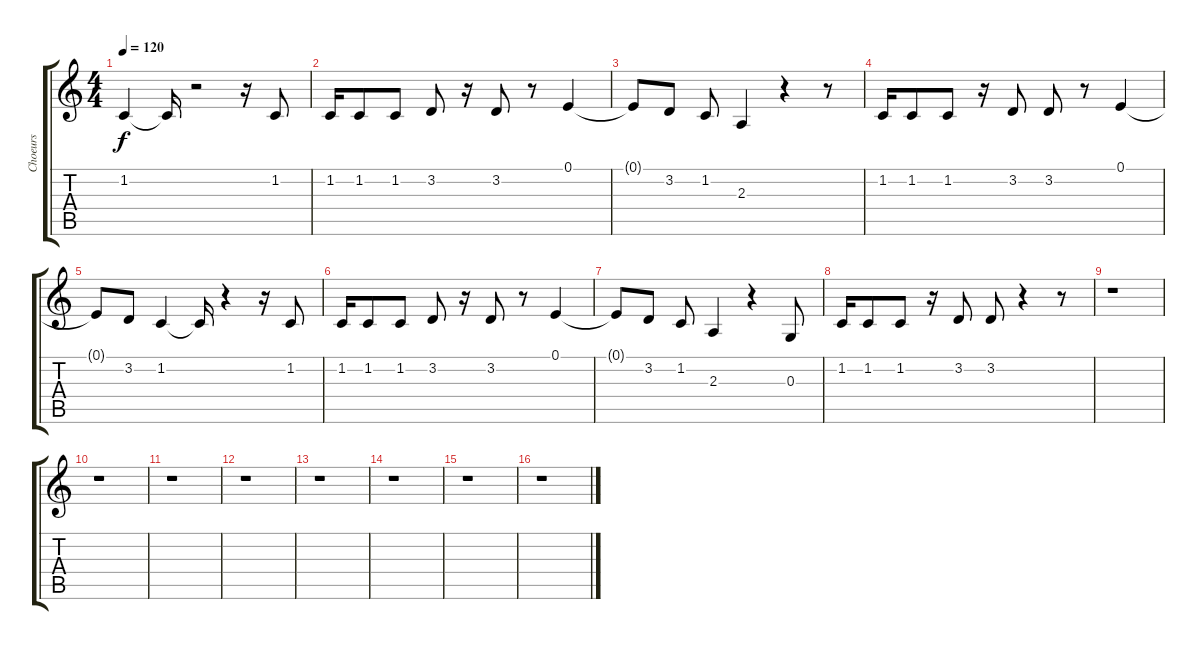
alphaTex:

\track ("Choeurs" "Choeurs") {instrument choiraahs}
\staff {score tabs}
\tuning (E4 B3 G3 D3 A2 E2) {hide}
\ts (4 4)
\tempo 120
\clef g2
\ks c
1.2.4{dy f} 1.2{t}.16 r.2 r.16 1.2.8 |
1.2.16 1.2.8 1.2.8 3.2.8 r.16 3.2.8 r.8 0.1.4 |
0.1{t}.8 3.2.8 1.2.8 2.3.4 r.4 r.8 |
1.2.16 1.2.8 1.2.8 r.16 3.2.8 3.2.8 r.8 0.1.4 |
0.1{t}.8 3.2.8 1.2.4 1.2{t}.16 r.4 r.16 1.2.8 |
1.2.16 1.2.8 1.2.8 3.2.8 r.16 3.2.8 r.8 0.1.4 |
0.1{t}.8 3.2.8 1.2.8 2.3.4 r.4 0.3.8 |
1.2.16 1.2.8 1.2.8 r.16 3.2.8 3.2.8 r.4 r.8 |
r.1 |
r.1 |
r.1 |
r.1 |
r.1 |
r.1 |
r.1 |
r.1
